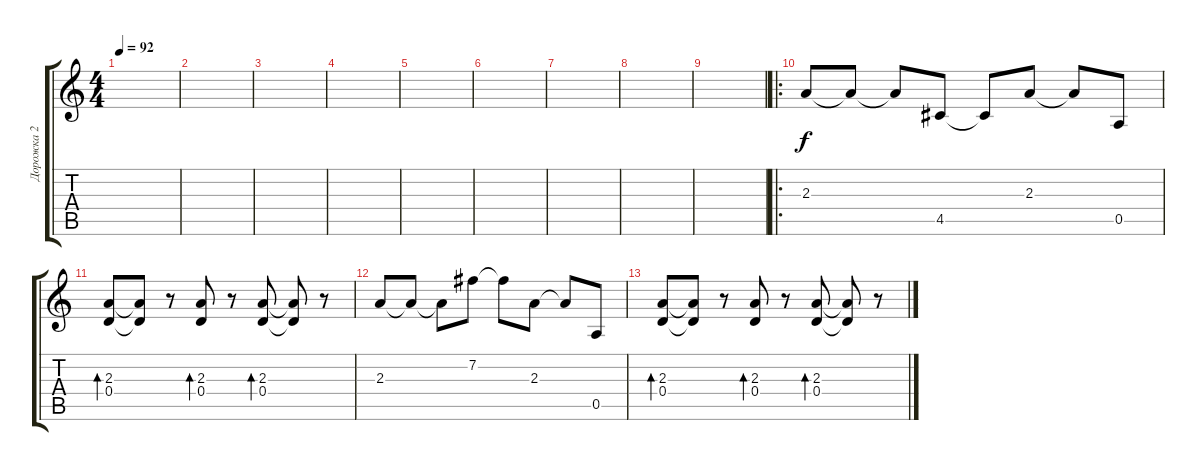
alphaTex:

\track ("Дорожка 2" "Дорожка 2") {instrument distortionguitar}
\staff {score tabs}
\tuning (E4 B3 G3 D3 A2 E2) {hide}
\ts (4 4)
\tempo 92
\clef g2
\ks c
|
|
|
|
|
|
|
|
|
\ro
2.3.8 2.3{t}.8 2.3{t}.8 4.5.8 4.5{t}.8 2.3.8 2.3{t}.8 0.5.8 |
(2.3 0.4).8{bd 60} (2.3{t} 0.4{t}).8 r.8 (2.3 0.4).8{bd 60} r.8 (2.3 0.4).8{bd 60} (2.3{t} 0.4{t}).8 r.8 |
2.3.8 2.3{t}.8 2.3{t}.8 7.2.8 7.2{t}.8 2.3.8 2.3{t}.8 0.5.8 |
(2.3 0.4).8{bd 60} (2.3{t} 0.4{t}).8 r.8 (2.3 0.4).8{bd 60} r.8 (2.3 0.4).8{bd 60} (2.3{t} 0.4{t}).8 r.8
